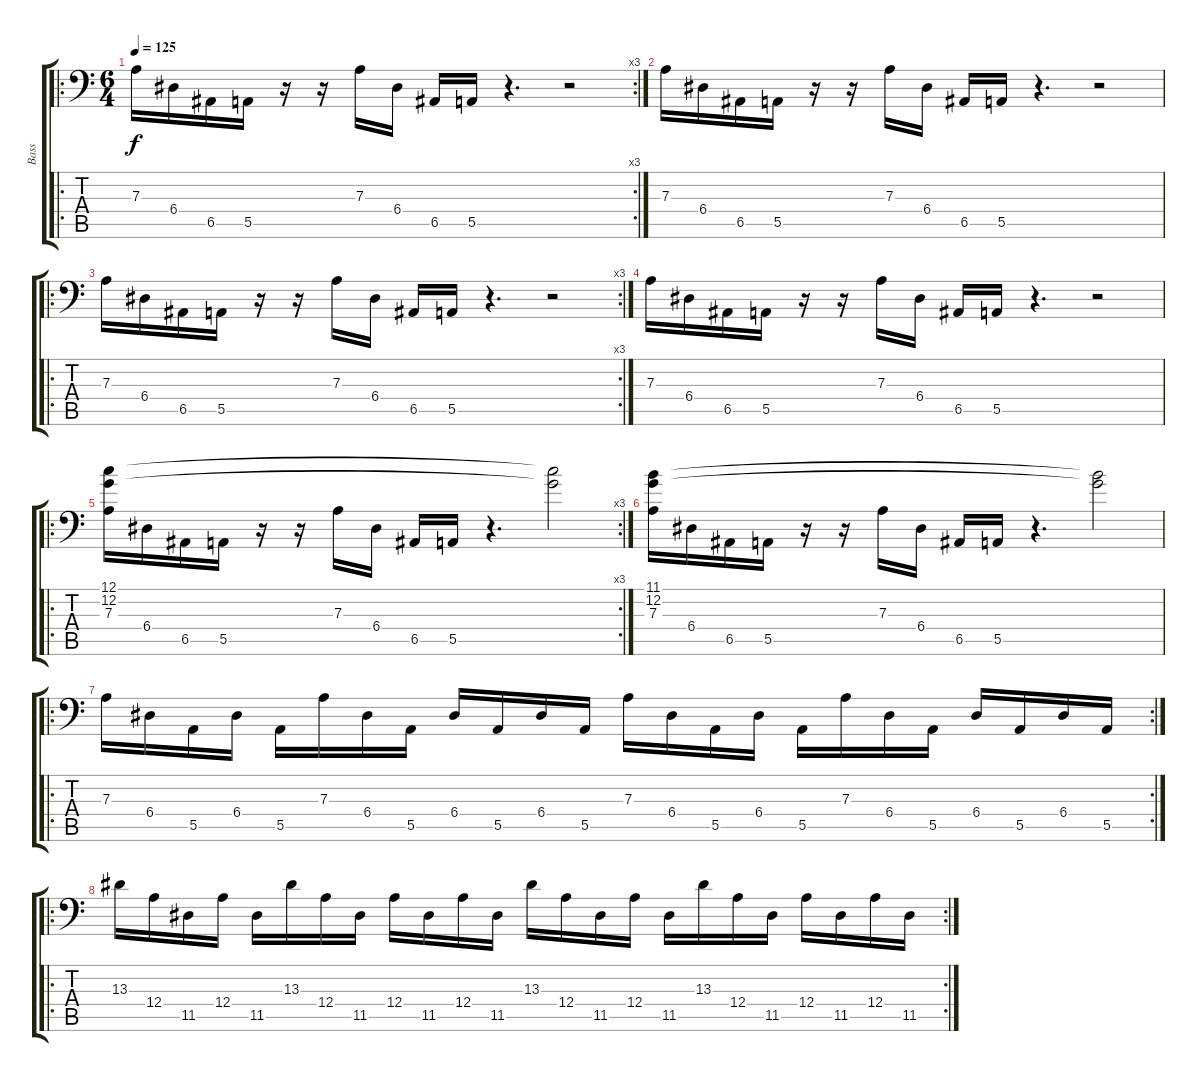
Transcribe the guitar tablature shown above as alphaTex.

\track ("Bass" "Bass") {instrument electricbassfinger}
\staff {score tabs}
\tuning (C3 G2 D2 A1 E1 B0) {hide}
\ro
\rc 3
\ts (6 4)
\tempo 125
\clef f4
\ks c
7.3.16{dy f} 6.4.16 6.5.16 5.5.16 r.16 r.16 7.3.16 6.4.16 6.5.16 5.5.16 r.4{d} r.2 |
7.3.16 6.4.16 6.5.16 5.5.16 r.16 r.16 7.3.16 6.4.16 6.5.16 5.5.16 r.4{d} r.2 |
\ro
\rc 3
7.3.16 6.4.16 6.5.16 5.5.16 r.16 r.16 7.3.16 6.4.16 6.5.16 5.5.16 r.4{d} r.2 |
7.3.16 6.4.16 6.5.16 5.5.16 r.16 r.16 7.3.16 6.4.16 6.5.16 5.5.16 r.4{d} r.2 |
\ro
\rc 3
(12.1 12.2 7.3).16 6.4.16 6.5.16 5.5.16 r.16 r.16 7.3.16 6.4.16 6.5.16 5.5.16 r.4{d} (12.1{t} 12.2{t}).2 |
(11.1 12.2 7.3).16 6.4.16 6.5.16 5.5.16 r.16 r.16 7.3.16 6.4.16 6.5.16 5.5.16 r.4{d} (11.1{t} 12.2{t}).2 |
\ro
\rc 2
7.3.16 6.4.16 5.5.16 6.4.16 5.5.16 7.3.16 6.4.16 5.5.16 6.4.16 5.5.16 6.4.16 5.5.16 7.3.16 6.4.16 5.5.16 6.4.16 5.5.16 7.3.16 6.4.16 5.5.16 6.4.16 5.5.16 6.4.16 5.5.16 |
\ro
\rc 2
13.3.16 12.4.16 11.5.16 12.4.16 11.5.16 13.3.16 12.4.16 11.5.16 12.4.16 11.5.16 12.4.16 11.5.16 13.3.16 12.4.16 11.5.16 12.4.16 11.5.16 13.3.16 12.4.16 11.5.16 12.4.16 11.5.16 12.4.16 11.5.16
